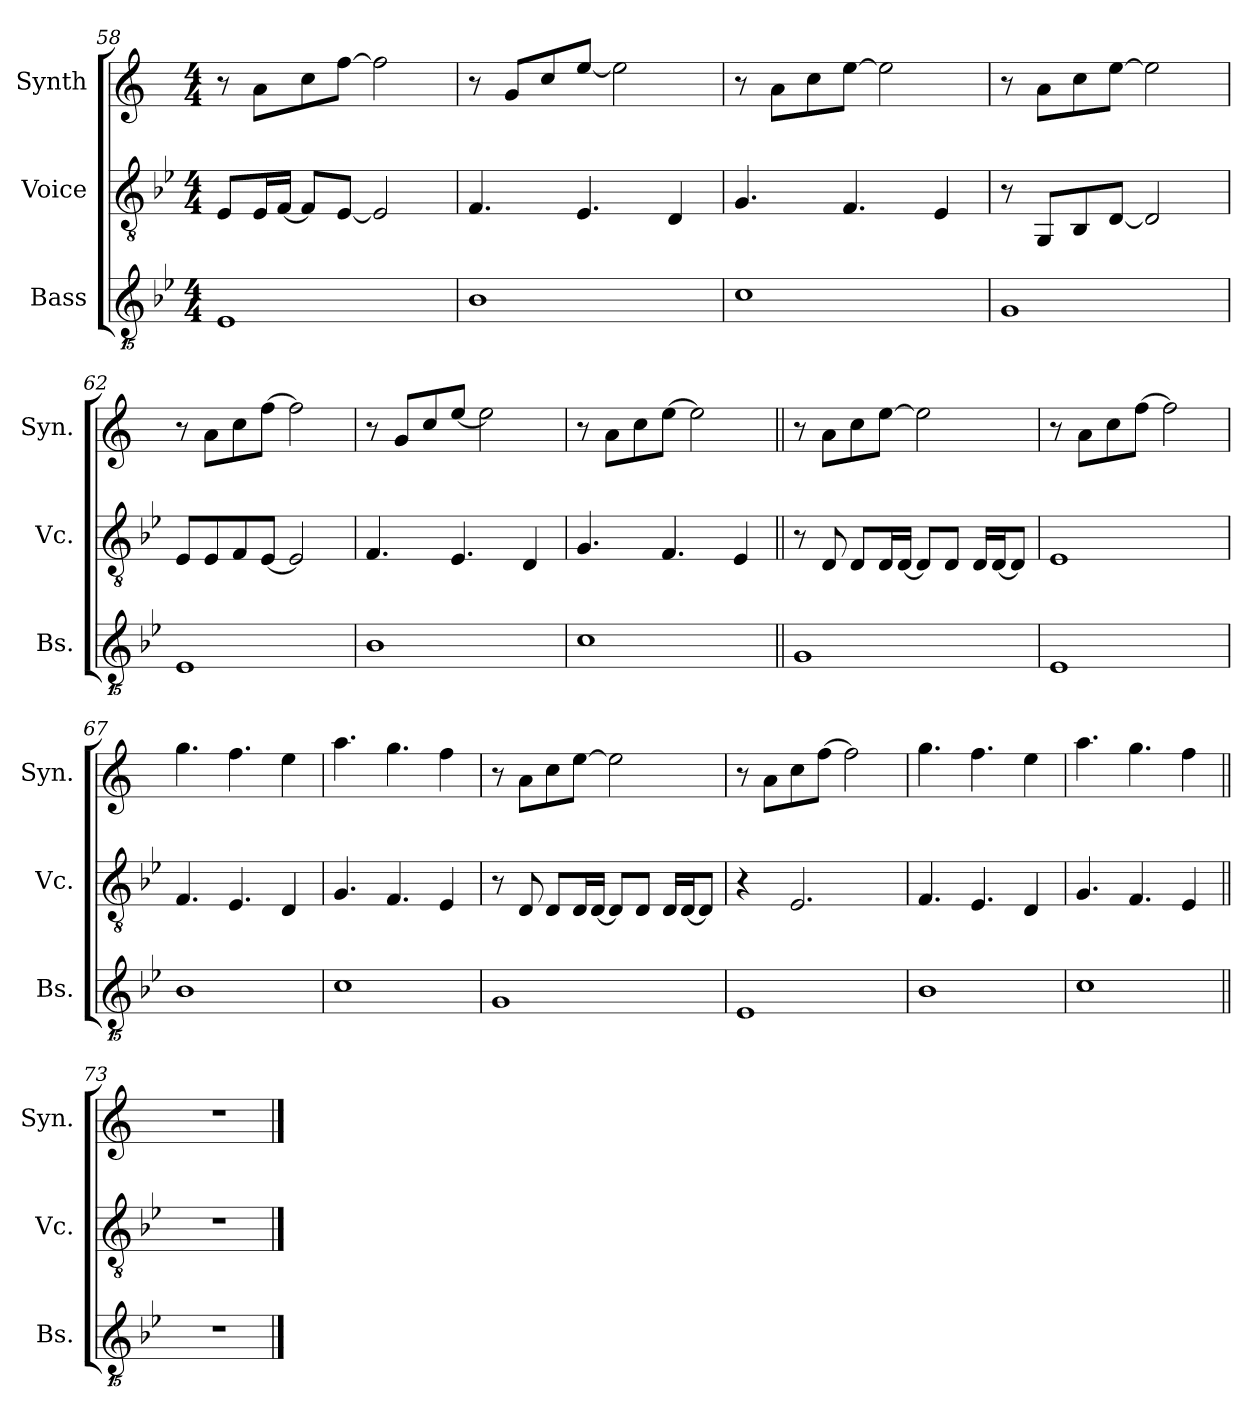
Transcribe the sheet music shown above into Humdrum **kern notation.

**kern	**kern	**kern
*part3	*part2	*part1
*staff3	*staff2	*staff1
*I"Bass	*I"Voice	*I"Synth
*I'Bs.	*I'Vc.	*I'Syn.
*clefGvv2	*clefGv2	*clefG2
*	*	*ITrd1c2
*k[b-e-]	*k[b-e-]	*k[b-e-]
*M4/4	*M4/4	*M4/4
=58	=58	=58
1EE-	8E-/L	8r
.	16E-/L	8g\L
.	[16F/JJ	.
.	8F/L]	8b-\
.	[8E-/J	[8ee-\J
.	2E-/]	2ee-\]
=59	=59	=59
1BB-	4.F/	8r
.	.	8f/L
.	.	8b-/
.	4.E-/	[8dd/J
.	.	2dd\]
.	4D/	.
=60	=60	=60
1C	4.G/	8r
.	.	8g\L
.	.	8b-\
.	4.F/	[8dd\J
.	.	2dd\]
.	4E-/	.
=61	=61	=61
1GG	8r	8r
.	8GG/L	8g\L
.	8BB-/	8b-\
.	[8D/J	[8dd\J
.	2D/]	2dd\]
=62	=62	=62
1EE-	8E-/L	8r
.	8E-/	8g\L
.	8F/	8b-\
.	[8E-/J	[8ee-\J
.	2E-/]	2ee-\]
=63	=63	=63
1BB-	4.F/	8r
.	.	8f/L
.	.	8b-/
.	4.E-/	[8dd/J
.	.	2dd\]
.	4D/	.
=64	=64	=64
1C	4.G/	8r
.	.	8g\L
.	.	8b-\
.	4.F/	[8dd\J
.	.	2dd\]
.	4E-/	.
=65||	=65||	=65||
1GG	8r	8r
.	8D/	8g\L
.	8D/L	8b-\
.	16D/L	[8dd\J
.	[16D/JJ	.
.	8D/L]	2dd\]
.	8D/J	.
.	16D/LL	.
.	[16D/J	.
.	8D/J]	.
=66	=66	=66
1EE-	1E-	8r
.	.	8g\L
.	.	8b-\
.	.	[8ee-\J
.	.	2ee-\]
=67	=67	=67
1BB-	4.F/	4.ff\
.	4.E-/	4.ee-\
.	4D/	4dd\
=68	=68	=68
1C	4.G/	4.gg\
.	4.F/	4.ff\
.	4E-/	4ee-\
=69	=69	=69
1GG	8r	8r
.	8D/	8g\L
.	8D/L	8b-\
.	16D/L	[8dd\J
.	[16D/JJ	.
.	8D/L]	2dd\]
.	8D/J	.
.	16D/LL	.
.	[16D/J	.
.	8D/J]	.
=70	=70	=70
1EE-	4r	8r
.	.	8g\L
.	2.E-/	8b-\
.	.	[8ee-\J
.	.	2ee-\]
=71	=71	=71
1BB-	4.F/	4.ff\
.	4.E-/	4.ee-\
.	4D/	4dd\
=72	=72	=72
1C	4.G/	4.gg\
.	4.F/	4.ff\
.	4E-/	4ee-\
=73||	=73||	=73||
1r	1r	1r
==	==	==
*-	*-	*-
